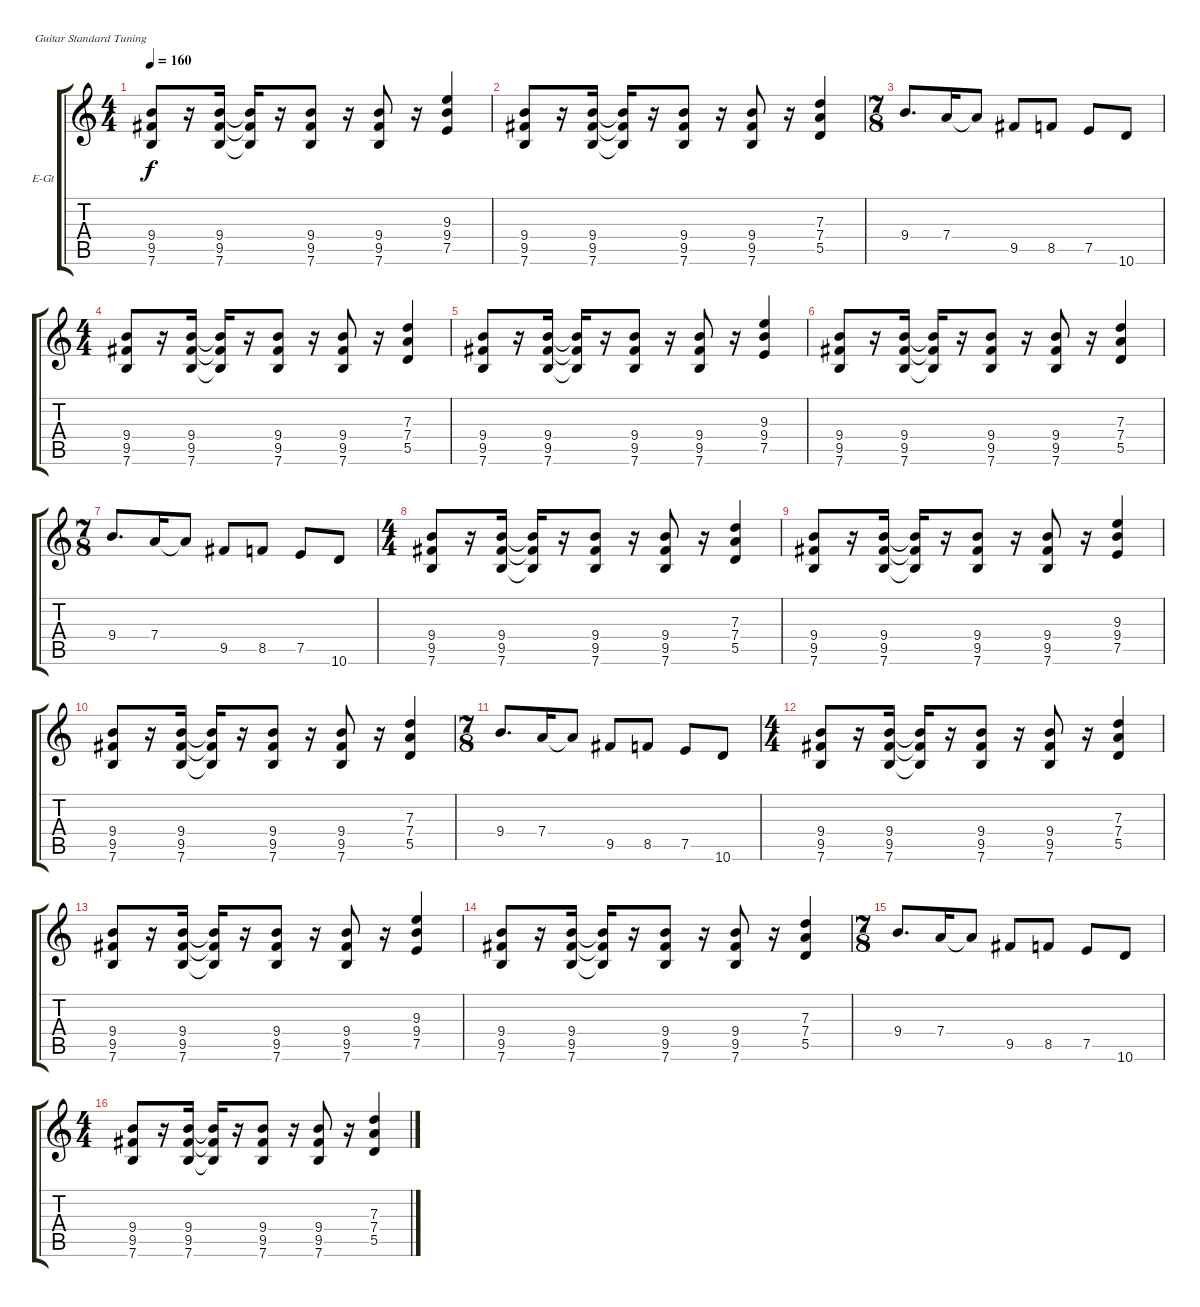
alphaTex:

\bracketExtendMode groupsimilarinstruments
\firstSystemTrackNameOrientation horizontal
\otherSystemsTrackNameOrientation horizontal
\track ("Gtr. I Rhytm" "E-Gt") {instrument overdrivenguitar}
\staff {score tabs}
\tuning (E4 B3 G3 D3 A2 E2)
\ts (4 4)
\tempo 160
\clef g2
\ks c
(9.4 9.5 7.6).8{dy f} r.16 (9.4 9.5 7.6).16 (9.4{t} 9.5{t} 7.6{t}).16 r.16 (9.4 9.5 7.6).8 r.16 (9.4 9.5 7.6).8 r.16 (9.3 9.4 7.5).4 |
(9.4 9.5 7.6).8 r.16 (9.4 9.5 7.6).16 (9.4{t} 9.5{t} 7.6{t}).16 r.16 (9.4 9.5 7.6).8 r.16 (9.4 9.5 7.6).8 r.16 (7.3 7.4 5.5).4 |
\ts (7 8)
\beaming (8 3 2 2)
9.4.8{d} 7.4.16 7.4{t}.8 9.5.8 8.5.8 7.5.8 10.6.8 |
\ts (4 4)
\beaming (8 2 2 2 2)
(9.4 9.5 7.6).8 r.16 (9.4 9.5 7.6).16 (9.4{t} 9.5{t} 7.6{t}).16 r.16 (9.4 9.5 7.6).8 r.16 (9.4 9.5 7.6).8 r.16 (7.3 7.4 5.5).4 |
(9.4 9.5 7.6).8 r.16 (9.4 9.5 7.6).16 (9.4{t} 9.5{t} 7.6{t}).16 r.16 (9.4 9.5 7.6).8 r.16 (9.4 9.5 7.6).8 r.16 (9.3 9.4 7.5).4 |
(9.4 9.5 7.6).8 r.16 (9.4 9.5 7.6).16 (9.4{t} 9.5{t} 7.6{t}).16 r.16 (9.4 9.5 7.6).8 r.16 (9.4 9.5 7.6).8 r.16 (7.3 7.4 5.5).4 |
\ts (7 8)
\beaming (8 3 2 2)
9.4.8{d} 7.4.16 7.4{t}.8 9.5.8 8.5.8 7.5.8 10.6.8 |
\ts (4 4)
\beaming (8 2 2 2 2)
(9.4 9.5 7.6).8 r.16 (9.4 9.5 7.6).16 (9.4{t} 9.5{t} 7.6{t}).16 r.16 (9.4 9.5 7.6).8 r.16 (9.4 9.5 7.6).8 r.16 (7.3 7.4 5.5).4 |
(9.4 9.5 7.6).8 r.16 (9.4 9.5 7.6).16 (9.4{t} 9.5{t} 7.6{t}).16 r.16 (9.4 9.5 7.6).8 r.16 (9.4 9.5 7.6).8 r.16 (9.3 9.4 7.5).4 |
(9.4 9.5 7.6).8 r.16 (9.4 9.5 7.6).16 (9.4{t} 9.5{t} 7.6{t}).16 r.16 (9.4 9.5 7.6).8 r.16 (9.4 9.5 7.6).8 r.16 (7.3 7.4 5.5).4 |
\ts (7 8)
\beaming (8 3 2 2)
9.4.8{d} 7.4.16 7.4{t}.8 9.5.8 8.5.8 7.5.8 10.6.8 |
\ts (4 4)
\beaming (8 2 2 2 2)
(9.4 9.5 7.6).8 r.16 (9.4 9.5 7.6).16 (9.4{t} 9.5{t} 7.6{t}).16 r.16 (9.4 9.5 7.6).8 r.16 (9.4 9.5 7.6).8 r.16 (7.3 7.4 5.5).4 |
(9.4 9.5 7.6).8 r.16 (9.4 9.5 7.6).16 (9.4{t} 9.5{t} 7.6{t}).16 r.16 (9.4 9.5 7.6).8 r.16 (9.4 9.5 7.6).8 r.16 (9.3 9.4 7.5).4 |
(9.4 9.5 7.6).8 r.16 (9.4 9.5 7.6).16 (9.4{t} 9.5{t} 7.6{t}).16 r.16 (9.4 9.5 7.6).8 r.16 (9.4 9.5 7.6).8 r.16 (7.3 7.4 5.5).4 |
\ts (7 8)
\beaming (8 3 2 2)
9.4.8{d} 7.4.16 7.4{t}.8 9.5.8 8.5.8 7.5.8 10.6.8 |
\ts (4 4)
\beaming (8 2 2 2 2)
(9.4 9.5 7.6).8 r.16 (9.4 9.5 7.6).16 (9.4{t} 9.5{t} 7.6{t}).16 r.16 (9.4 9.5 7.6).8 r.16 (9.4 9.5 7.6).8 r.16 (7.3 7.4 5.5).4
